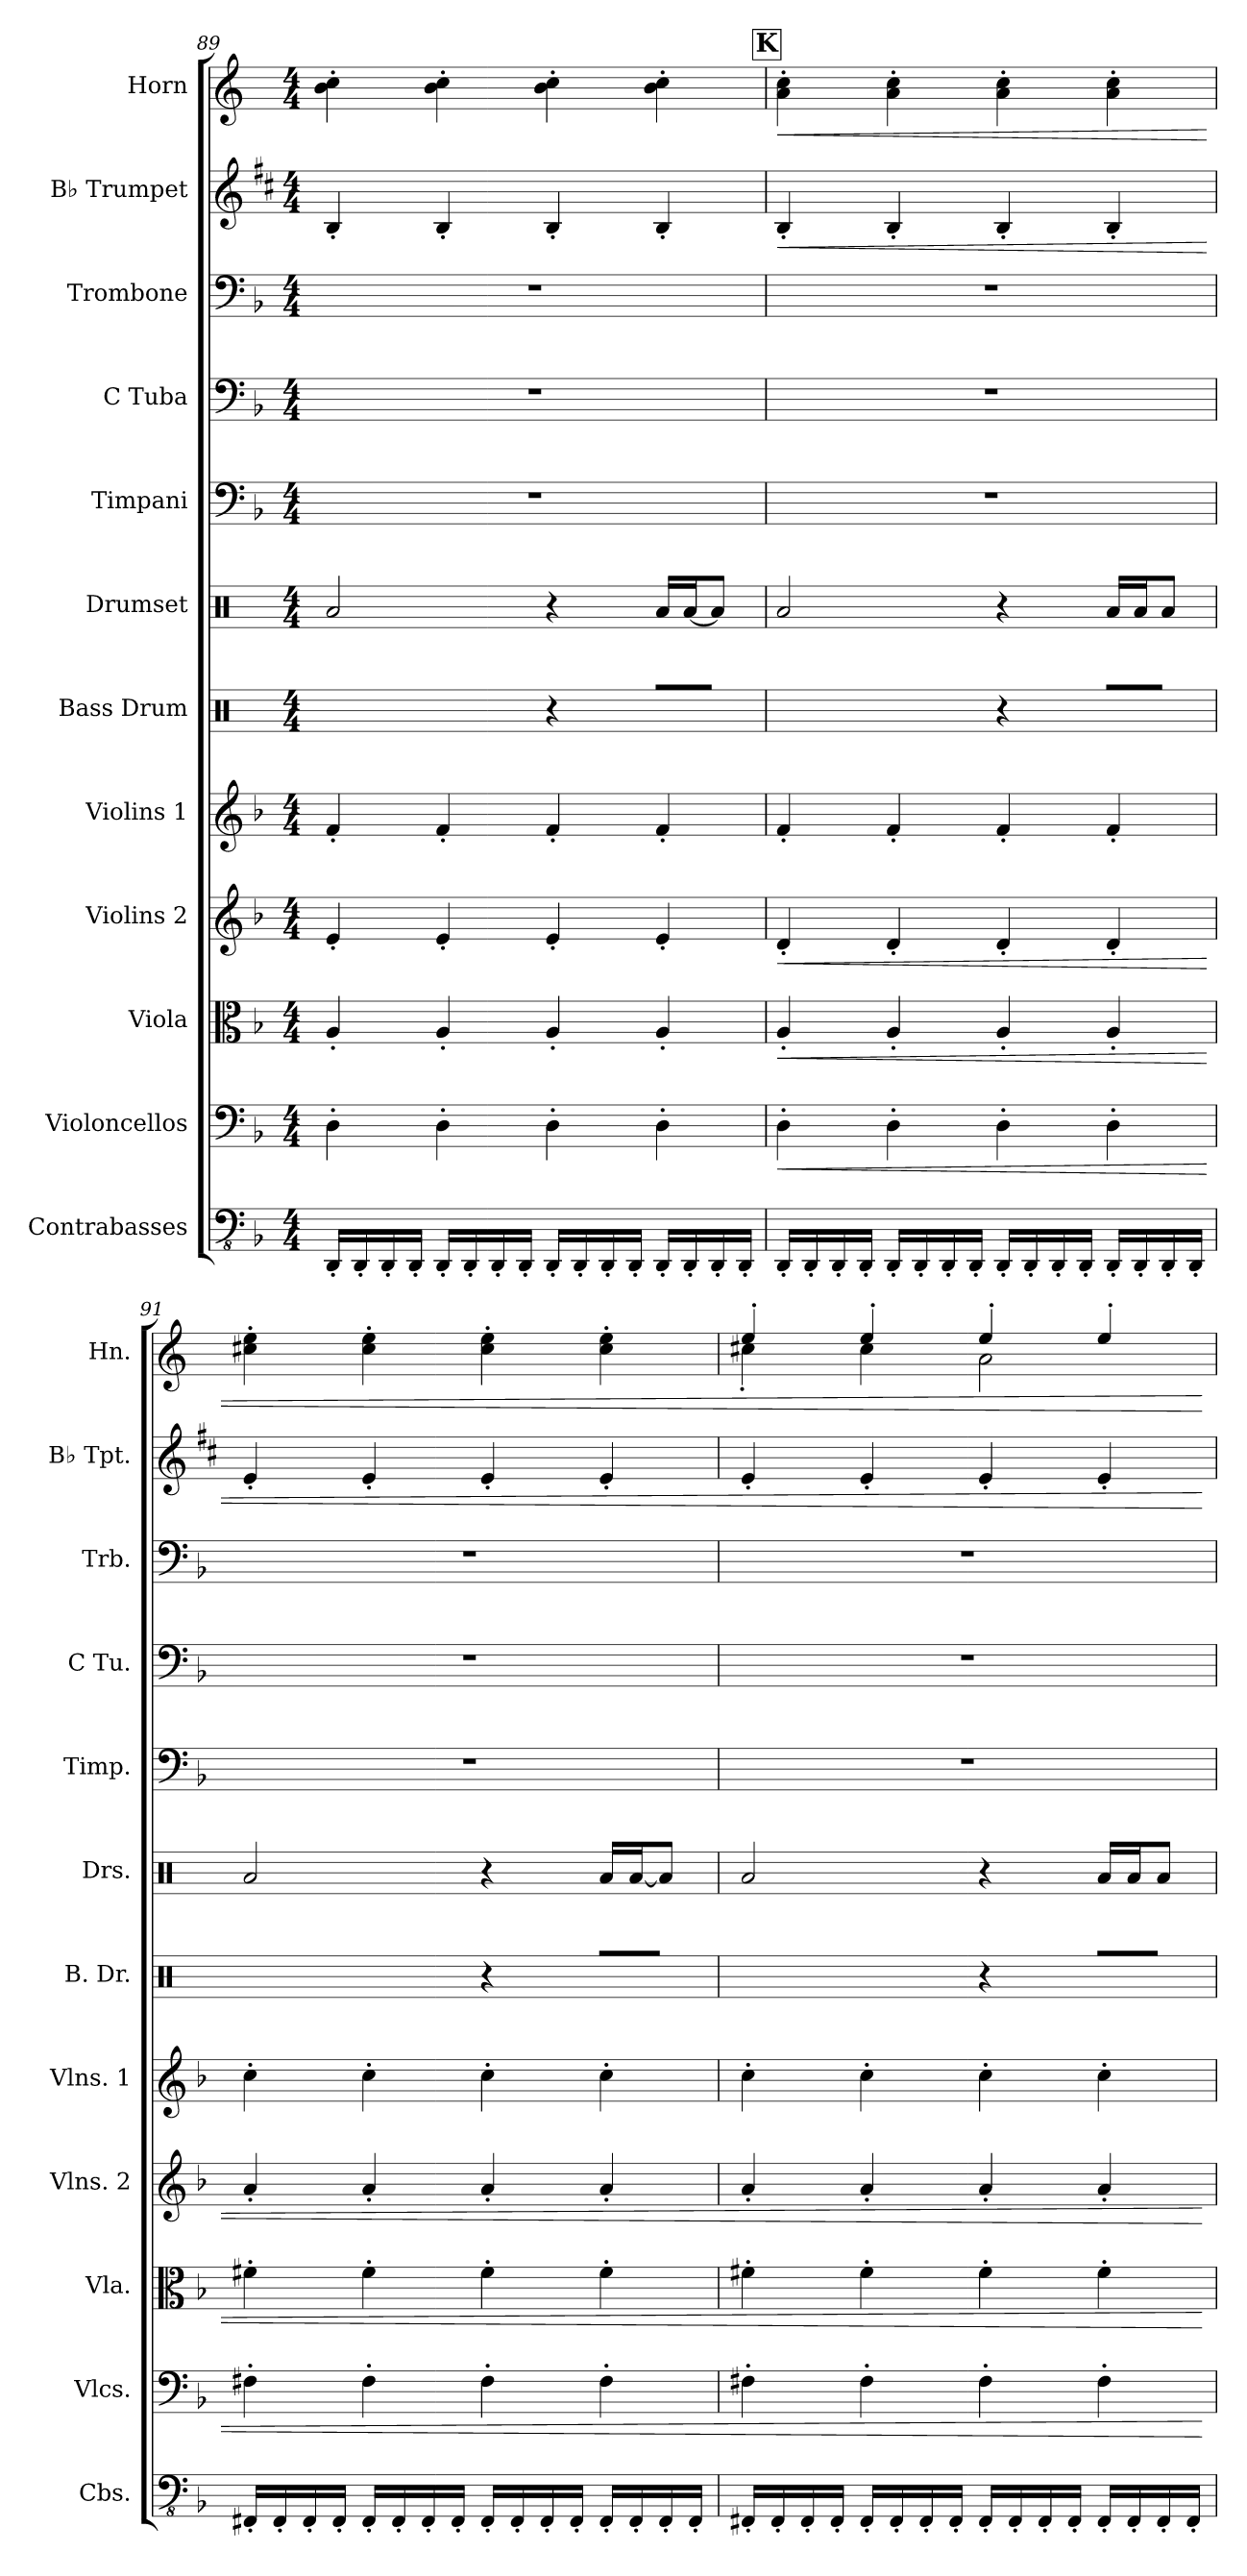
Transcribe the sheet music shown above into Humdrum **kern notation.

**kern	**kern	**dynam	**kern	**dynam	**kern	**dynam	**kern	**kern	**kern	**kern	**kern	**kern	**kern	**dynam	**kern	**dynam
*part12	*part11	*part11	*part10	*part10	*part9	*part9	*part8	*part7	*part6	*part5	*part4	*part3	*part2	*part2	*part1	*part1
*staff12	*staff11	*staff11	*staff10	*staff10	*staff9	*staff9	*staff8	*staff7	*staff6	*staff5	*staff4	*staff3	*staff2	*staff2	*staff1	*staff1
*I"Contrabasses	*I"Violoncellos	*	*I"Viola	*	*I"Violins 2	*	*I"Violins 1	*I"Bass Drum	*I"Drumset	*I"Timpani	*I"C Tuba	*I"Trombone	*I"B♭ Trumpet	*	*I"Horn	*
*I'Cbs.	*I'Vlcs.	*	*I'Vla.	*	*I'Vlns. 2	*	*I'Vlns. 1	*I'B. Dr.	*I'Drs.	*I'Timp.	*I'C Tu.	*I'Trb.	*I'B♭ Tpt.	*	*I'Hn.	*
!!LO:PB:g=z
*clefFv4	*clefF4	*	*clefC3	*	*clefG2	*	*clefG2	*clefX	*clefX	*clefF4	*clefF4	*clefF4	*clefG2	*	*clefG2	*
*	*	*	*	*	*	*	*	*	*	*	*	*	*ITrd1c2	*	*ITrd4c7	*
*k[b-]	*k[b-]	*	*k[b-]	*	*k[b-]	*	*k[b-]	*k[]	*k[]	*k[b-]	*k[b-]	*k[b-]	*k[]	*	*k[b-]	*
*F:	*F:	*	*F:	*	*F:	*	*F:	*C:	*C:	*F:	*F:	*F:	*C:	*	*F:	*
*M4/4	*M4/4	*	*M4/4	*	*M4/4	*	*M4/4	*M4/4	*M4/4	*M4/4	*M4/4	*M4/4	*M4/4	*	*M4/4	*
=89	=89	=89	=89	=89	=89	=89	=89	=89	=89	=89	=89	=89	=89	=89	=89	=89
16DDD'/LL	4D'\	.	4A'/	.	4e'/	.	4f'/	2R/	2Ra/	1r	1r	1r	4A'/	.	4e\' 4f\'	.
16DDD'/	.	.	.	.	.	.	.	.	.	.	.	.	.	.	.	.
16DDD'/	.	.	.	.	.	.	.	.	.	.	.	.	.	.	.	.
16DDD'/JJ	.	.	.	.	.	.	.	.	.	.	.	.	.	.	.	.
16DDD'/LL	4D'\	.	4A'/	.	4e'/	.	4f'/	.	.	.	.	.	4A'/	.	4e\' 4f\'	.
16DDD'/	.	.	.	.	.	.	.	.	.	.	.	.	.	.	.	.
16DDD'/	.	.	.	.	.	.	.	.	.	.	.	.	.	.	.	.
16DDD'/JJ	.	.	.	.	.	.	.	.	.	.	.	.	.	.	.	.
16DDD'/LL	4D'\	.	4A'/	.	4e'/	.	4f'/	4r	4r	.	.	.	4A'/	.	4e\' 4f\'	.
16DDD'/	.	.	.	.	.	.	.	.	.	.	.	.	.	.	.	.
16DDD'/	.	.	.	.	.	.	.	.	.	.	.	.	.	.	.	.
16DDD'/JJ	.	.	.	.	.	.	.	.	.	.	.	.	.	.	.	.
16DDD'/LL	4D'\	.	4A'/	.	4e'/	.	4f'/	16R/LL	16Ra/LL	.	.	.	4A'/	.	4e\' 4f\'	.
16DDD'/	.	.	.	.	.	.	.	[16R/J	[16Ra/J	.	.	.	.	.	.	.
16DDD'/	.	.	.	.	.	.	.	8R/J]	8Ra/J]	.	.	.	.	.	.	.
16DDD'/JJ	.	.	.	.	.	.	.	.	.	.	.	.	.	.	.	.
!!LO:REH:place=s1:a:t=K
=90	=90	=90	=90	=90	=90	=90	=90	=90	=90	=90	=90	=90	=90	=90	=90	=90
!	!	!LO:HP:b	!	!LO:HP:b	!	!LO:HP:b	!	!	!	!	!	!	!	!LO:HP:b	!	!LO:HP:b
16DDD'/LL	4D'\	<	4A'/	<	4d'/	<	4f'/	2R/	2Ra/	1r	1r	1r	4A'/	<	4d\' 4f\'	<
16DDD'/	.	.	.	.	.	.	.	.	.	.	.	.	.	.	.	.
16DDD'/	.	.	.	.	.	.	.	.	.	.	.	.	.	.	.	.
16DDD'/JJ	.	.	.	.	.	.	.	.	.	.	.	.	.	.	.	.
16DDD'/LL	4D'\	.	4A'/	.	4d'/	.	4f'/	.	.	.	.	.	4A'/	.	4d\' 4f\'	.
16DDD'/	.	.	.	.	.	.	.	.	.	.	.	.	.	.	.	.
16DDD'/	.	.	.	.	.	.	.	.	.	.	.	.	.	.	.	.
16DDD'/JJ	.	.	.	.	.	.	.	.	.	.	.	.	.	.	.	.
16DDD'/LL	4D'\	.	4A'/	.	4d'/	.	4f'/	4r	4r	.	.	.	4A'/	.	4d\' 4f\'	.
16DDD'/	.	.	.	.	.	.	.	.	.	.	.	.	.	.	.	.
16DDD'/	.	.	.	.	.	.	.	.	.	.	.	.	.	.	.	.
16DDD'/JJ	.	.	.	.	.	.	.	.	.	.	.	.	.	.	.	.
16DDD'/LL	4D'\	.	4A'/	.	4d'/	.	4f'/	16R/LL	16Ra/LL	.	.	.	4A'/	.	4d\' 4f\'	.
16DDD'/	.	.	.	.	.	.	.	16R/J	16Ra/J	.	.	.	.	.	.	.
16DDD'/	.	.	.	.	.	.	.	8R/J	8Ra/J	.	.	.	.	.	.	.
16DDD'/JJ	.	.	.	.	.	.	.	.	.	.	.	.	.	.	.	.
=91	=91	=91	=91	=91	=91	=91	=91	=91	=91	=91	=91	=91	=91	=91	=91	=91
16FFF#X'/LL	4F#X'\	.	4f#X'\	.	4a'/	.	4cc'\	2R/	2Ra/	1r	1r	1r	4d'/	.	4f#X\' 4a\'	.
16FFF#'/	.	.	.	.	.	.	.	.	.	.	.	.	.	.	.	.
16FFF#'/	.	.	.	.	.	.	.	.	.	.	.	.	.	.	.	.
16FFF#'/JJ	.	.	.	.	.	.	.	.	.	.	.	.	.	.	.	.
16FFF#'/LL	4F#'\	.	4f#'\	.	4a'/	.	4cc'\	.	.	.	.	.	4d'/	.	4f#\' 4a\'	.
16FFF#'/	.	.	.	.	.	.	.	.	.	.	.	.	.	.	.	.
16FFF#'/	.	.	.	.	.	.	.	.	.	.	.	.	.	.	.	.
16FFF#'/JJ	.	.	.	.	.	.	.	.	.	.	.	.	.	.	.	.
16FFF#'/LL	4F#'\	.	4f#'\	.	4a'/	.	4cc'\	4r	4r	.	.	.	4d'/	.	4f#\' 4a\'	.
16FFF#'/	.	.	.	.	.	.	.	.	.	.	.	.	.	.	.	.
16FFF#'/	.	.	.	.	.	.	.	.	.	.	.	.	.	.	.	.
16FFF#'/JJ	.	.	.	.	.	.	.	.	.	.	.	.	.	.	.	.
16FFF#'/LL	4F#'\	.	4f#'\	.	4a'/	.	4cc'\	16R/LL	16Ra/LL	.	.	.	4d'/	.	4f#\' 4a\'	.
16FFF#'/	.	.	.	.	.	.	.	[16R/J	[16Ra/J	.	.	.	.	.	.	.
16FFF#'/	.	.	.	.	.	.	.	8R/J]	8Ra/J]	.	.	.	.	.	.	.
16FFF#'/JJ	.	.	.	.	.	.	.	.	.	.	.	.	.	.	.	.
=92	=92	=92	=92	=92	=92	=92	=92	=92	=92	=92	=92	=92	=92	=92	=92	=92
*	*	*	*	*	*	*	*	*	*	*	*	*	*	*	*^	*
16FFF#X'/LL	4F#X'\	.	4f#X'\	.	4a'/	.	4cc'\	2R/	2Ra/	1r	1r	1r	4d'/	.	4a'/	4f#X'\	.
16FFF#'/	.	.	.	.	.	.	.	.	.	.	.	.	.	.	.	.	.
16FFF#'/	.	.	.	.	.	.	.	.	.	.	.	.	.	.	.	.	.
16FFF#'/JJ	.	.	.	.	.	.	.	.	.	.	.	.	.	.	.	.	.
16FFF#'/LL	4F#'\	.	4f#'\	.	4a'/	.	4cc'\	.	.	.	.	.	4d'/	.	4a'/	4f#\	.
16FFF#'/	.	.	.	.	.	.	.	.	.	.	.	.	.	.	.	.	.
16FFF#'/	.	.	.	.	.	.	.	.	.	.	.	.	.	.	.	.	.
16FFF#'/JJ	.	.	.	.	.	.	.	.	.	.	.	.	.	.	.	.	.
16FFF#'/LL	4F#'\	.	4f#'\	.	4a'/	.	4cc'\	4r	4r	.	.	.	4d'/	.	4a'/	2d\	.
16FFF#'/	.	.	.	.	.	.	.	.	.	.	.	.	.	.	.	.	.
16FFF#'/	.	.	.	.	.	.	.	.	.	.	.	.	.	.	.	.	.
16FFF#'/JJ	.	.	.	.	.	.	.	.	.	.	.	.	.	.	.	.	.
16FFF#'/LL	4F#'\	.	4f#'\	.	4a'/	.	4cc'\	16R/LL	16Ra/LL	.	.	.	4d'/	.	4a'/	.	.
16FFF#'/	.	.	.	.	.	.	.	16R/J	16Ra/J	.	.	.	.	.	.	.	.
16FFF#'/	.	.	.	.	.	.	.	8R/J	8Ra/J	.	.	.	.	.	.	.	.
16FFF#'/JJ	.	.	.	.	.	.	.	.	.	.	.	.	.	.	.	.	.
*	*	*	*	*	*	*	*	*	*	*	*	*	*	*	*v	*v	*
.	.	[	.	[	.	[	.	.	.	.	.	.	.	[	.	[
=	=	=	=	=	=	=	=	=	=	=	=	=	=	=	=	=
*-	*-	*-	*-	*-	*-	*-	*-	*-	*-	*-	*-	*-	*-	*-	*-	*-
